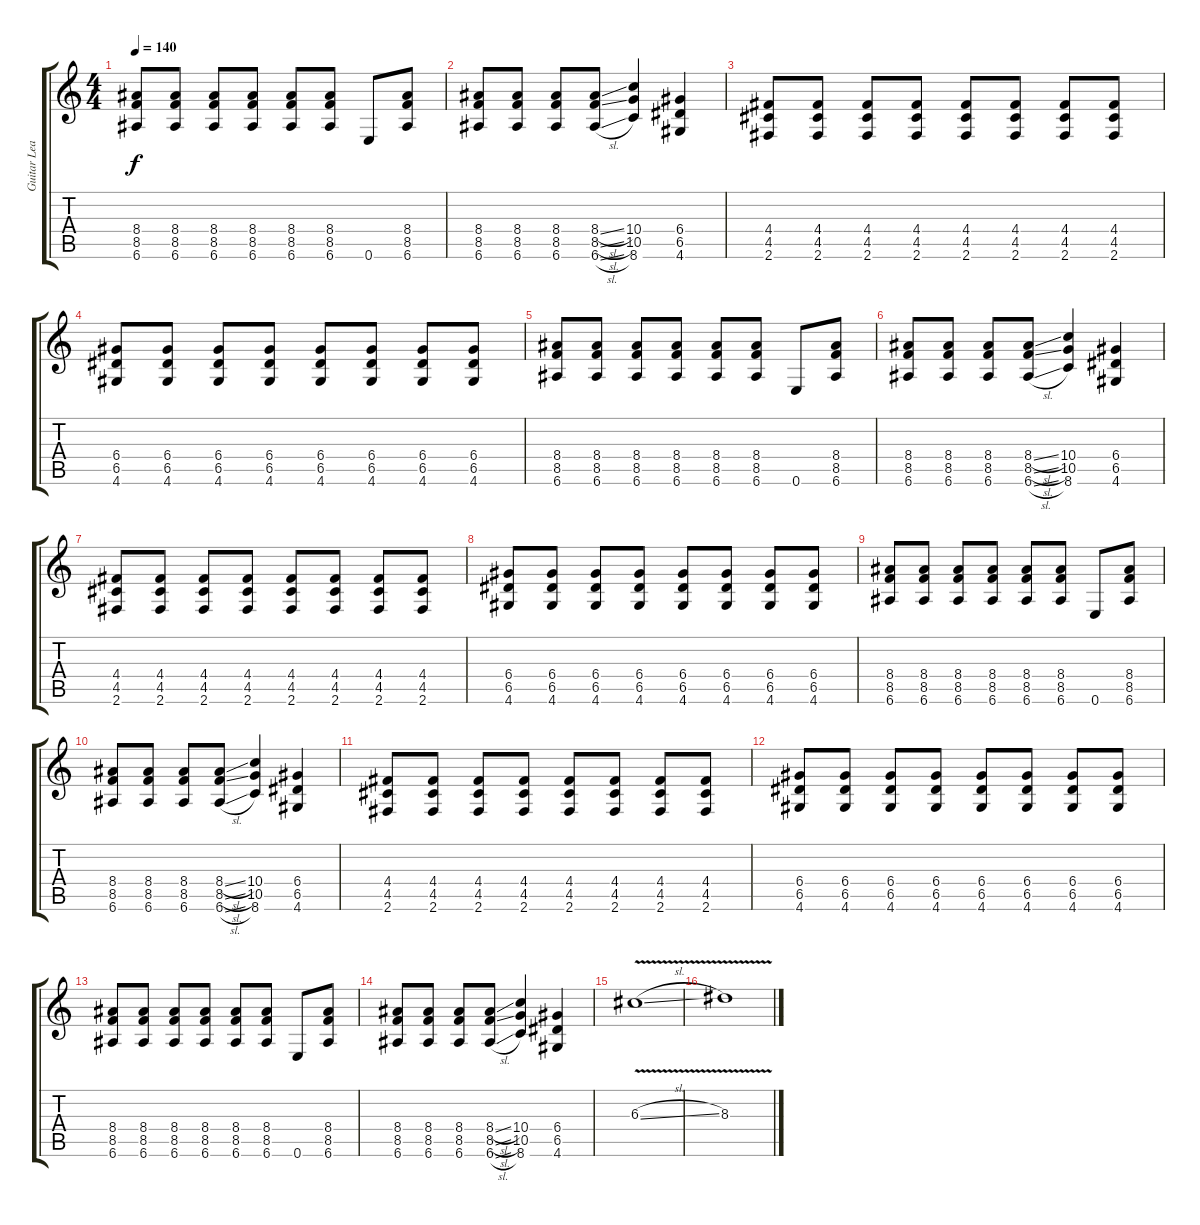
\track ("Guitar Lead" "Guitar Lea") {instrument distortionguitar}
\staff {score tabs}
\tuning (E4 B3 G3 D3 A2 E2) {hide}
\ts (4 4)
\tempo 140
\clef g2
\ks c
(8.4 8.5 6.6).8{dy f} (8.4 8.5 6.6).8 (8.4 8.5 6.6).8 (8.4 8.5 6.6).8 (8.4 8.5 6.6).8 (8.4 8.5 6.6).8 0.6.8 (8.4 8.5 6.6).8 |
(8.4 8.5 6.6).8 (8.4 8.5 6.6).8 (8.4 8.5 6.6).8 (8.4{sl} 8.5{sl} 6.6{sl}).8 (10.4 10.5 8.6).4 (6.4 6.5 4.6).4 |
(4.4 4.5 2.6).8 (4.4 4.5 2.6).8 (4.4 4.5 2.6).8 (4.4 4.5 2.6).8 (4.4 4.5 2.6).8 (4.4 4.5 2.6).8 (4.4 4.5 2.6).8 (4.4 4.5 2.6).8 |
(6.4 6.5 4.6).8 (6.4 6.5 4.6).8 (6.4 6.5 4.6).8 (6.4 6.5 4.6).8 (6.4 6.5 4.6).8 (6.4 6.5 4.6).8 (6.4 6.5 4.6).8 (6.4 6.5 4.6).8 |
(8.4 8.5 6.6).8 (8.4 8.5 6.6).8 (8.4 8.5 6.6).8 (8.4 8.5 6.6).8 (8.4 8.5 6.6).8 (8.4 8.5 6.6).8 0.6.8 (8.4 8.5 6.6).8 |
(8.4 8.5 6.6).8 (8.4 8.5 6.6).8 (8.4 8.5 6.6).8 (8.4{sl} 8.5{sl} 6.6{sl}).8 (10.4 10.5 8.6).4 (6.4 6.5 4.6).4 |
(4.4 4.5 2.6).8 (4.4 4.5 2.6).8 (4.4 4.5 2.6).8 (4.4 4.5 2.6).8 (4.4 4.5 2.6).8 (4.4 4.5 2.6).8 (4.4 4.5 2.6).8 (4.4 4.5 2.6).8 |
(6.4 6.5 4.6).8 (6.4 6.5 4.6).8 (6.4 6.5 4.6).8 (6.4 6.5 4.6).8 (6.4 6.5 4.6).8 (6.4 6.5 4.6).8 (6.4 6.5 4.6).8 (6.4 6.5 4.6).8 |
(8.4 8.5 6.6).8 (8.4 8.5 6.6).8 (8.4 8.5 6.6).8 (8.4 8.5 6.6).8 (8.4 8.5 6.6).8 (8.4 8.5 6.6).8 0.6.8 (8.4 8.5 6.6).8 |
(8.4 8.5 6.6).8 (8.4 8.5 6.6).8 (8.4 8.5 6.6).8 (8.4{sl} 8.5{sl} 6.6{sl}).8 (10.4 10.5 8.6).4 (6.4 6.5 4.6).4 |
(4.4 4.5 2.6).8 (4.4 4.5 2.6).8 (4.4 4.5 2.6).8 (4.4 4.5 2.6).8 (4.4 4.5 2.6).8 (4.4 4.5 2.6).8 (4.4 4.5 2.6).8 (4.4 4.5 2.6).8 |
(6.4 6.5 4.6).8 (6.4 6.5 4.6).8 (6.4 6.5 4.6).8 (6.4 6.5 4.6).8 (6.4 6.5 4.6).8 (6.4 6.5 4.6).8 (6.4 6.5 4.6).8 (6.4 6.5 4.6).8 |
(8.4 8.5 6.6).8 (8.4 8.5 6.6).8 (8.4 8.5 6.6).8 (8.4 8.5 6.6).8 (8.4 8.5 6.6).8 (8.4 8.5 6.6).8 0.6.8 (8.4 8.5 6.6).8 |
(8.4 8.5 6.6).8 (8.4 8.5 6.6).8 (8.4 8.5 6.6).8 (8.4{sl} 8.5{sl} 6.6{sl}).8 (10.4 10.5 8.6).4 (6.4 6.5 4.6).4 |
6.3{v sl}.1 |
8.3{v sl}.1
